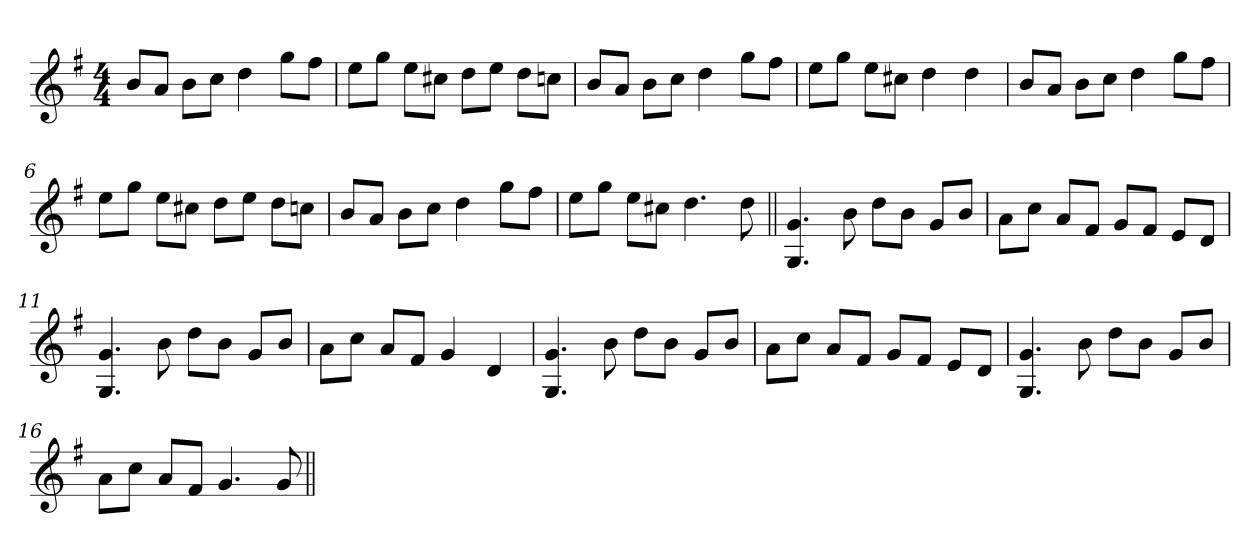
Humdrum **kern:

**kern
*part1
*staff1
*clefG2
*k[f#]
*G:
*M4/4
=1
8b/L
8a/J
8b\L
8cc\J
4dd\
8gg\L
8ff#\J
=2
8ee\L
8gg\J
8ee\L
8cc#X\J
8dd\L
8ee\J
8dd\L
8ccn\J
=3
8b/L
8a/J
8b\L
8cc\J
4dd\
8gg\L
8ff#\J
=4
8ee\L
8gg\J
8ee\L
8cc#X\J
4dd\
4dd\
=5
8b/L
8a/J
8b\L
8cc\J
4dd\
8gg\L
8ff#\J
!!LO:LB:g=z
=6
8ee\L
8gg\J
8ee\L
8cc#X\J
8dd\L
8ee\J
8dd\L
8ccn\J
=7
8b/L
8a/J
8b\L
8cc\J
4dd\
8gg\L
8ff#\J
=8
8ee\L
8gg\J
8ee\L
8cc#X\J
4.dd\
8dd\
=9||
4.G/ 4.g/
8b\
8dd\L
8b\J
8g/L
8b/J
=10
8a\L
8cc\J
8a/L
8f#/J
8g/L
8f#/J
8e/L
8d/J
!!LO:LB:g=z
=11
4.G/ 4.g/
8b\
8dd\L
8b\J
8g/L
8b/J
=12
8a\L
8cc\J
8a/L
8f#/J
4g/
4d/
=13
4.G/ 4.g/
8b\
8dd\L
8b\J
8g/L
8b/J
=14
8a\L
8cc\J
8a/L
8f#/J
8g/L
8f#/J
8e/L
8d/J
=15
4.G/ 4.g/
8b\
8dd\L
8b\J
8g/L
8b/J
=16
8a\L
8cc\J
8a/L
8f#/J
4.g/
8g/
=||
*-
